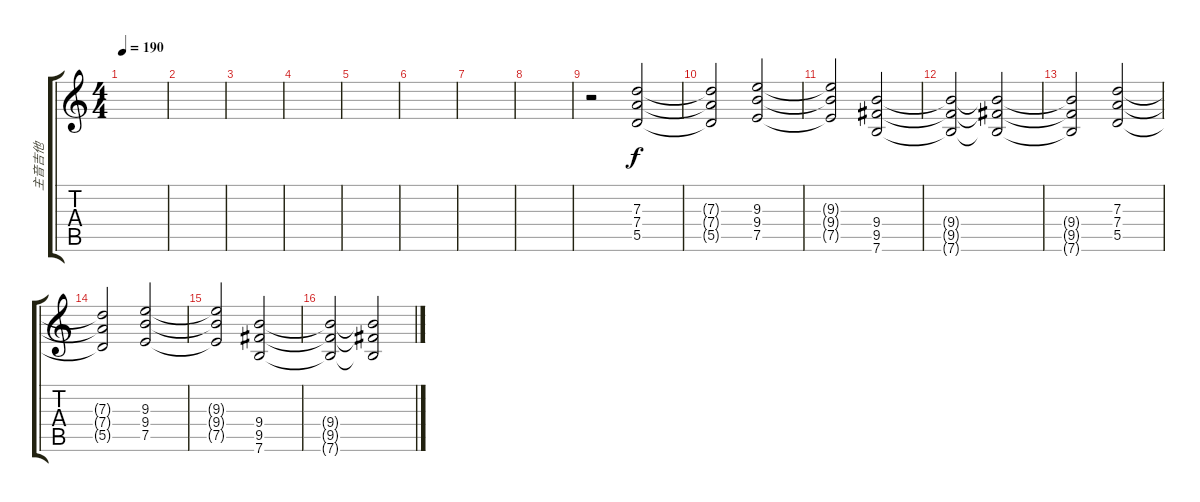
\track ("主音吉他" "主音吉他") {instrument overdrivenguitar}
\staff {score tabs}
\tuning (E4 B3 G3 D3 A2 E2) {hide}
\ts (4 4)
\tempo 190
\clef g2
\ks c
|
|
|
|
|
|
|
|
r.2 (7.3 7.4 5.5).2 |
(7.3{t} 7.4{t} 5.5{t}).2 (9.3 9.4 7.5).2 |
(9.3{t} 9.4{t} 7.5{t}).2 (9.4 9.5 7.6).2 |
(9.4{t} 9.5{t} 7.6{t}).2 (9.4{t} 9.5{t} 7.6{t}).2 |
(9.4{t} 9.5{t} 7.6{t}).2 (7.3 7.4 5.5).2 |
(7.3{t} 7.4{t} 5.5{t}).2 (9.3 9.4 7.5).2 |
(9.3{t} 9.4{t} 7.5{t}).2 (9.4 9.5 7.6).2 |
(9.4{t} 9.5{t} 7.6{t}).2 (9.4{t} 9.5{t} 7.6{t}).2
